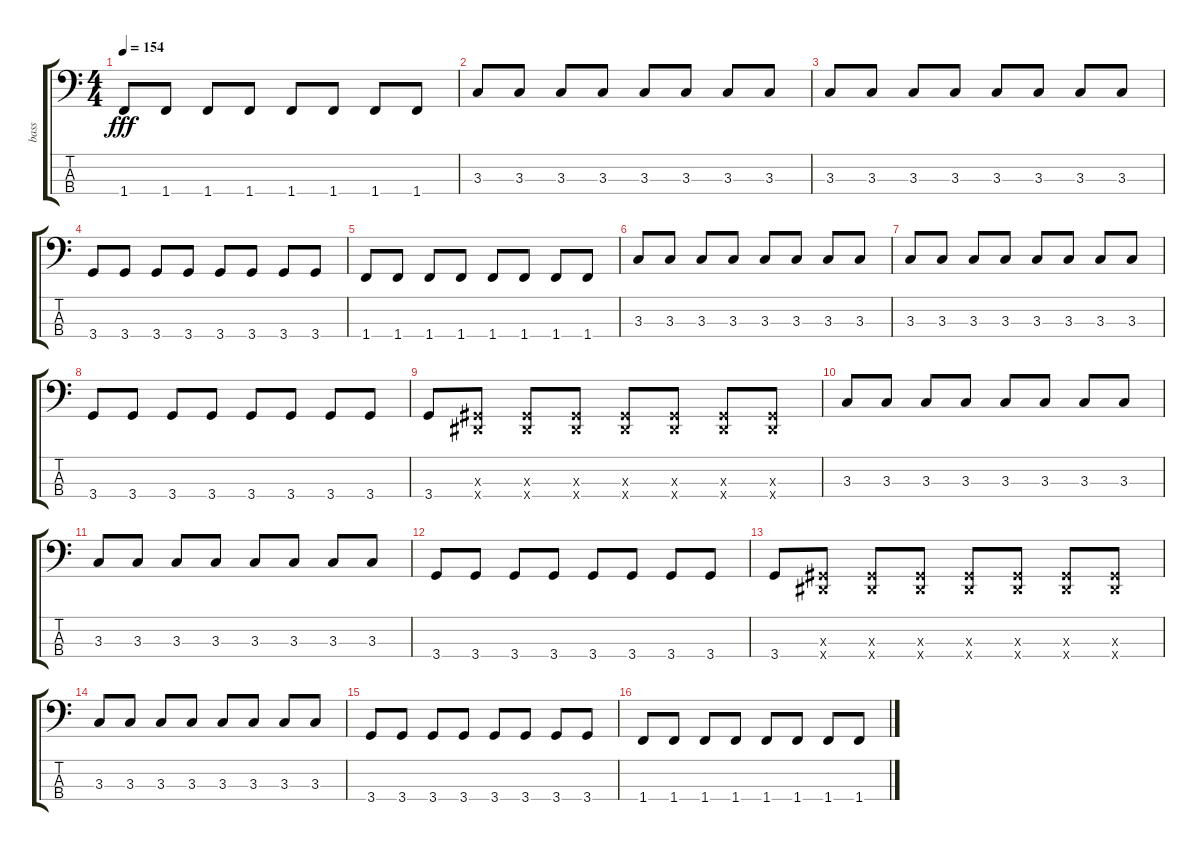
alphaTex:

\track ("bass" "bass") {instrument electricbasspick}
\staff {score tabs}
\tuning (G2 D2 A1 E1) {hide}
\ts (4 4)
\tempo 154
\clef f4
\ks c
1.4.8{dy fff} 1.4.8 1.4.8 1.4.8 1.4.8 1.4.8 1.4.8 1.4.8 |
3.3.8 3.3.8 3.3.8 3.3.8 3.3.8 3.3.8 3.3.8 3.3.8 |
3.3.8 3.3.8 3.3.8 3.3.8 3.3.8 3.3.8 3.3.8 3.3.8 |
3.4.8 3.4.8 3.4.8 3.4.8 3.4.8 3.4.8 3.4.8 3.4.8 |
1.4.8 1.4.8 1.4.8 1.4.8 1.4.8 1.4.8 1.4.8 1.4.8 |
3.3.8 3.3.8 3.3.8 3.3.8 3.3.8 3.3.8 3.3.8 3.3.8 |
3.3.8 3.3.8 3.3.8 3.3.8 3.3.8 3.3.8 3.3.8 3.3.8 |
3.4.8 3.4.8 3.4.8 3.4.8 3.4.8 3.4.8 3.4.8 3.4.8 |
3.4.8 (-1.3{x} -1.4{x}).8 (-1.3{x} -1.4{x}).8 (-1.3{x} -1.4{x}).8 (-1.3{x} -1.4{x}).8 (-1.3{x} -1.4{x}).8 (-1.3{x} -1.4{x}).8 (-1.3{x} -1.4{x}).8 |
3.3.8 3.3.8 3.3.8 3.3.8 3.3.8 3.3.8 3.3.8 3.3.8 |
3.3.8 3.3.8 3.3.8 3.3.8 3.3.8 3.3.8 3.3.8 3.3.8 |
3.4.8 3.4.8 3.4.8 3.4.8 3.4.8 3.4.8 3.4.8 3.4.8 |
3.4.8 (-1.3{x} -1.4{x}).8 (-1.3{x} -1.4{x}).8 (-1.3{x} -1.4{x}).8 (-1.3{x} -1.4{x}).8 (-1.3{x} -1.4{x}).8 (-1.3{x} -1.4{x}).8 (-1.3{x} -1.4{x}).8 |
3.3.8 3.3.8 3.3.8 3.3.8 3.3.8 3.3.8 3.3.8 3.3.8 |
3.4.8 3.4.8 3.4.8 3.4.8 3.4.8 3.4.8 3.4.8 3.4.8 |
1.4.8 1.4.8 1.4.8 1.4.8 1.4.8 1.4.8 1.4.8 1.4.8
